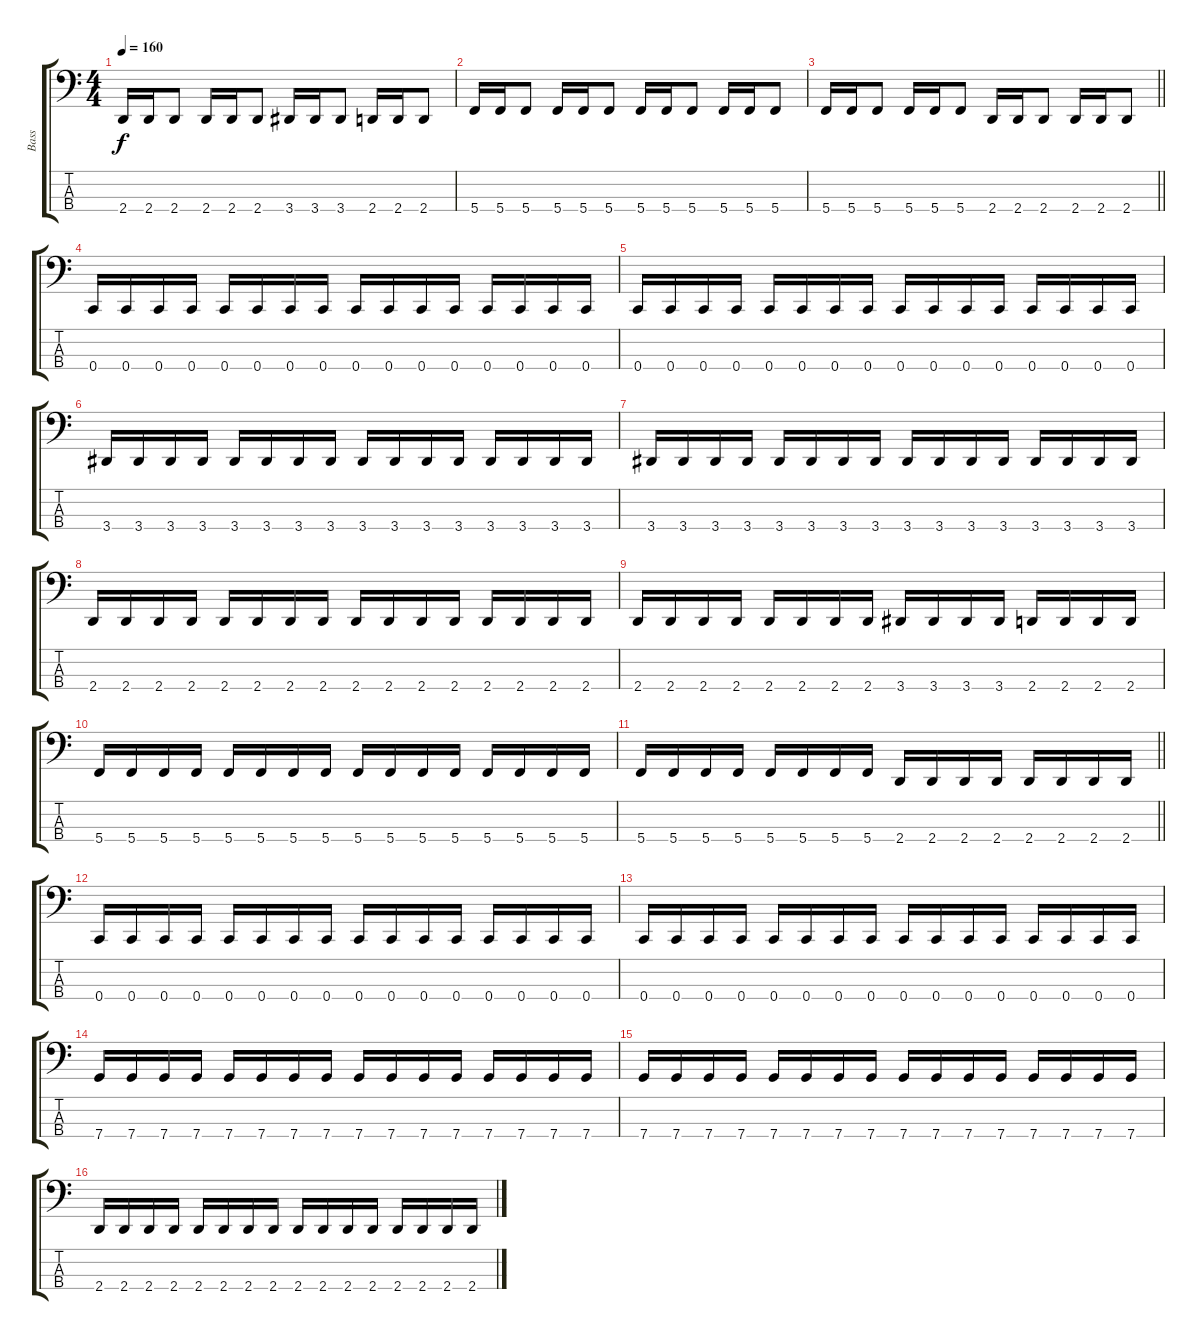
\track ("Bass" "Bass") {instrument electricbassfinger}
\staff {score tabs}
\tuning (F2 C2 G1 C1) {hide}
\ts (4 4)
\tempo 160
\clef f4
\ks c
2.4.16{dy f} 2.4.16 2.4.8 2.4.16 2.4.16 2.4.8 3.4.16 3.4.16 3.4.8 2.4.16 2.4.16 2.4.8 |
5.4.16 5.4.16 5.4.8 5.4.16 5.4.16 5.4.8 5.4.16 5.4.16 5.4.8 5.4.16 5.4.16 5.4.8 |
\barLineRight lightlight
5.4.16 5.4.16 5.4.8 5.4.16 5.4.16 5.4.8 2.4.16 2.4.16 2.4.8 2.4.16 2.4.16 2.4.8 |
\section ("" "")
0.4.16 0.4.16 0.4.16 0.4.16 0.4.16 0.4.16 0.4.16 0.4.16 0.4.16 0.4.16 0.4.16 0.4.16 0.4.16 0.4.16 0.4.16 0.4.16 |
0.4.16 0.4.16 0.4.16 0.4.16 0.4.16 0.4.16 0.4.16 0.4.16 0.4.16 0.4.16 0.4.16 0.4.16 0.4.16 0.4.16 0.4.16 0.4.16 |
3.4.16 3.4.16 3.4.16 3.4.16 3.4.16 3.4.16 3.4.16 3.4.16 3.4.16 3.4.16 3.4.16 3.4.16 3.4.16 3.4.16 3.4.16 3.4.16 |
3.4.16 3.4.16 3.4.16 3.4.16 3.4.16 3.4.16 3.4.16 3.4.16 3.4.16 3.4.16 3.4.16 3.4.16 3.4.16 3.4.16 3.4.16 3.4.16 |
2.4.16 2.4.16 2.4.16 2.4.16 2.4.16 2.4.16 2.4.16 2.4.16 2.4.16 2.4.16 2.4.16 2.4.16 2.4.16 2.4.16 2.4.16 2.4.16 |
2.4.16 2.4.16 2.4.16 2.4.16 2.4.16 2.4.16 2.4.16 2.4.16 3.4.16 3.4.16 3.4.16 3.4.16 2.4.16 2.4.16 2.4.16 2.4.16 |
5.4.16 5.4.16 5.4.16 5.4.16 5.4.16 5.4.16 5.4.16 5.4.16 5.4.16 5.4.16 5.4.16 5.4.16 5.4.16 5.4.16 5.4.16 5.4.16 |
\barLineRight lightlight
5.4.16 5.4.16 5.4.16 5.4.16 5.4.16 5.4.16 5.4.16 5.4.16 2.4.16 2.4.16 2.4.16 2.4.16 2.4.16 2.4.16 2.4.16 2.4.16 |
\section ("" "")
0.4.16 0.4.16 0.4.16 0.4.16 0.4.16 0.4.16 0.4.16 0.4.16 0.4.16 0.4.16 0.4.16 0.4.16 0.4.16 0.4.16 0.4.16 0.4.16 |
0.4.16 0.4.16 0.4.16 0.4.16 0.4.16 0.4.16 0.4.16 0.4.16 0.4.16 0.4.16 0.4.16 0.4.16 0.4.16 0.4.16 0.4.16 0.4.16 |
7.4.16 7.4.16 7.4.16 7.4.16 7.4.16 7.4.16 7.4.16 7.4.16 7.4.16 7.4.16 7.4.16 7.4.16 7.4.16 7.4.16 7.4.16 7.4.16 |
7.4.16 7.4.16 7.4.16 7.4.16 7.4.16 7.4.16 7.4.16 7.4.16 7.4.16 7.4.16 7.4.16 7.4.16 7.4.16 7.4.16 7.4.16 7.4.16 |
2.4.16 2.4.16 2.4.16 2.4.16 2.4.16 2.4.16 2.4.16 2.4.16 2.4.16 2.4.16 2.4.16 2.4.16 2.4.16 2.4.16 2.4.16 2.4.16
